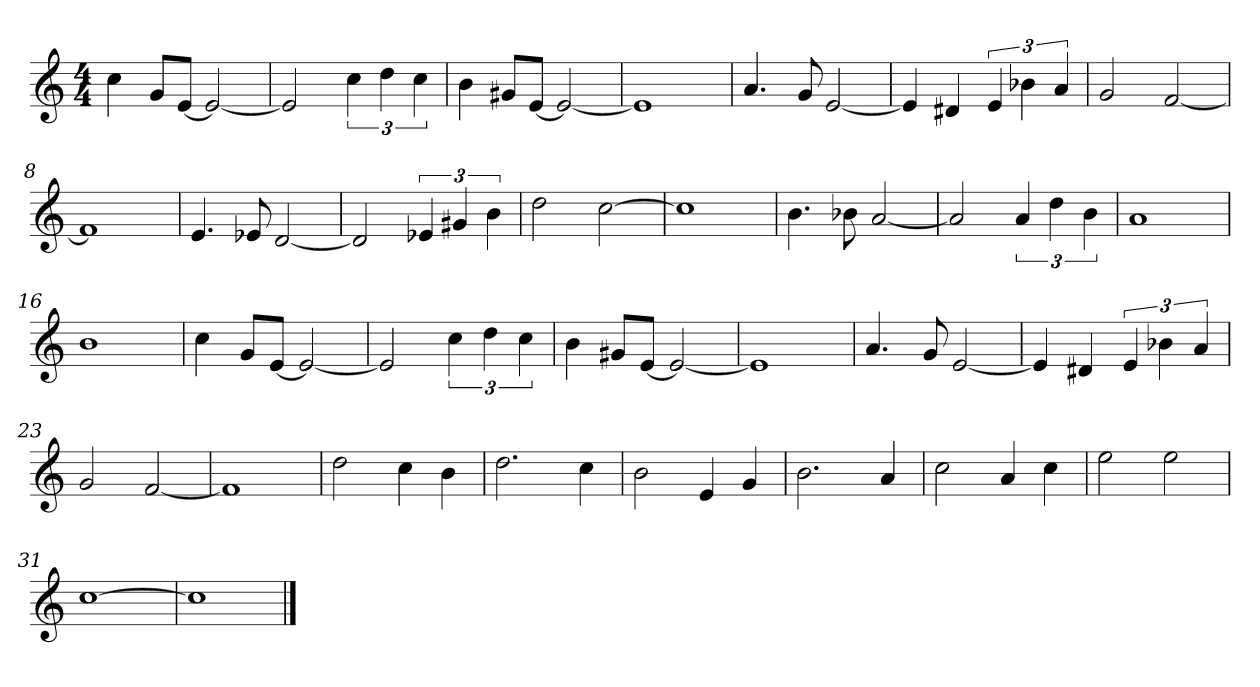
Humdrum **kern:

**kern
*part1
*staff1
*clefG2
*k[]
*C:
*M4/4
=1
4cc\
8g/L
[8e/J
2e/_
=2
2e/]
6cc\
6dd\
6cc\
=3
4b\
8g#X/L
[8e/J
2e/_
=4
1e]
=5
4.a/
8g/
[2e/
=6
4e/]
4d#X/
6e/
6b-X\
6a/
!!LO:LB:g=z
=7
2g/
[2f/
=8
1f]
=9
4.e/
8e-X/
[2d/
=10
2d/]
6e-X/
6g#X/
6b\
=11
2dd\
[2cc\
=12
1cc]
=13
4.b\
8b-X\
[2a/
!!LO:LB:g=z
=14
2a/]
6a/
6dd\
6b\
=15
1a
=16
1b
=17
4cc\
8g/L
[8e/J
2e/_
=18
2e/]
6cc\
6dd\
6cc\
=19
4b\
8g#X/L
[8e/J
2e/_
=20
1e]
!!LO:LB:g=z
=21
4.a/
8g/
[2e/
=22
4e/]
4d#X/
6e/
6b-X\
6a/
=23
2g/
[2f/
=24
1f]
=25
2dd\
4cc\
4b\
=26
2.dd\
4cc\
=27
2b\
4e/
4g/
!!LO:LB:g=z
=28
2.b\
4a/
=29
2cc\
4a/
4cc\
=30
2ee\
2ee\
=31
[1cc
=32
1cc]
==
*-
